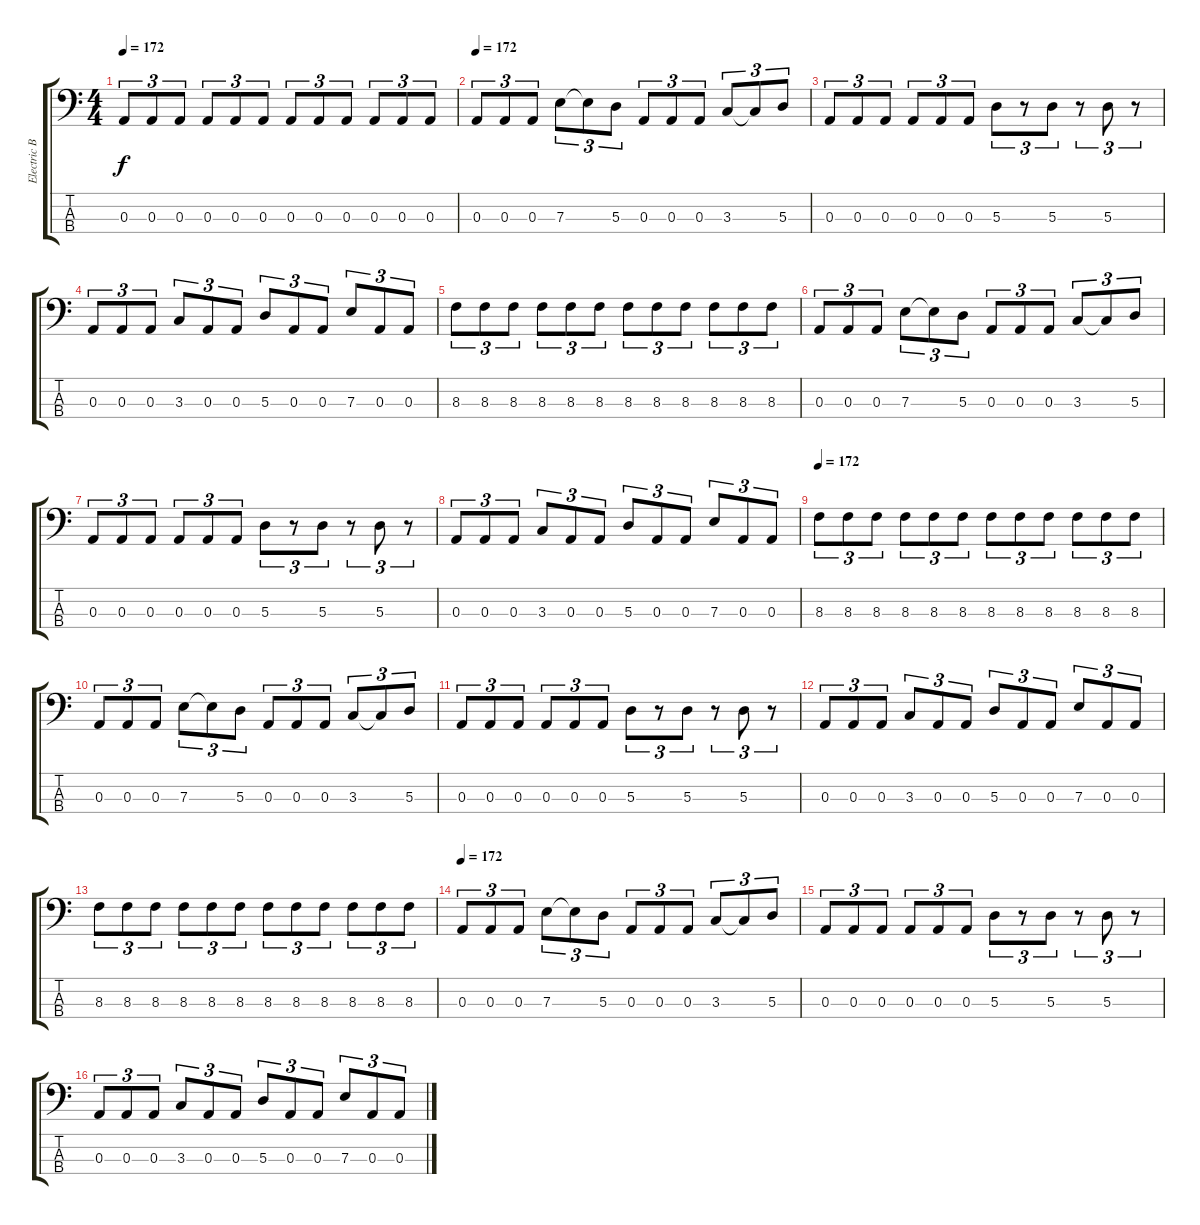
\track ("Electric Bass" "Electric B") {instrument electricbassfinger}
\staff {score tabs}
\tuning (G2 D2 A1 E1) {hide}
\ts (4 4)
\tempo 172
\clef f4
\ks c
0.3.8{tu (3 2) dy f} 0.3.8{tu (3 2)} 0.3.8{tu (3 2)} 0.3.8{tu (3 2)} 0.3.8{tu (3 2)} 0.3.8{tu (3 2)} 0.3.8{tu (3 2)} 0.3.8{tu (3 2)} 0.3.8{tu (3 2)} 0.3.8{tu (3 2)} 0.3.8{tu (3 2)} 0.3.8{tu (3 2)} |
\section ("" "")
\tempo 172
0.3.8{tu (3 2)} 0.3.8{tu (3 2)} 0.3.8{tu (3 2)} 7.3.8{tu (3 2)} 7.3{t}.8{tu (3 2)} 5.3.8{tu (3 2)} 0.3.8{tu (3 2)} 0.3.8{tu (3 2)} 0.3.8{tu (3 2)} 3.3.8{tu (3 2)} 3.3{t}.8{tu (3 2)} 5.3.8{tu (3 2)} |
0.3.8{tu (3 2)} 0.3.8{tu (3 2)} 0.3.8{tu (3 2)} 0.3.8{tu (3 2)} 0.3.8{tu (3 2)} 0.3.8{tu (3 2)} 5.3.8{tu (3 2)} r.8{tu (3 2)} 5.3.8{tu (3 2)} r.8{tu (3 2)} 5.3.8{tu (3 2)} r.8{tu (3 2)} |
0.3.8{tu (3 2)} 0.3.8{tu (3 2)} 0.3.8{tu (3 2)} 3.3.8{tu (3 2)} 0.3.8{tu (3 2)} 0.3.8{tu (3 2)} 5.3.8{tu (3 2)} 0.3.8{tu (3 2)} 0.3.8{tu (3 2)} 7.3.8{tu (3 2)} 0.3.8{tu (3 2)} 0.3.8{tu (3 2)} |
8.3.8{tu (3 2)} 8.3.8{tu (3 2)} 8.3.8{tu (3 2)} 8.3.8{tu (3 2)} 8.3.8{tu (3 2)} 8.3.8{tu (3 2)} 8.3.8{tu (3 2)} 8.3.8{tu (3 2)} 8.3.8{tu (3 2)} 8.3.8{tu (3 2)} 8.3.8{tu (3 2)} 8.3.8{tu (3 2)} |
0.3.8{tu (3 2)} 0.3.8{tu (3 2)} 0.3.8{tu (3 2)} 7.3.8{tu (3 2)} 7.3{t}.8{tu (3 2)} 5.3.8{tu (3 2)} 0.3.8{tu (3 2)} 0.3.8{tu (3 2)} 0.3.8{tu (3 2)} 3.3.8{tu (3 2)} 3.3{t}.8{tu (3 2)} 5.3.8{tu (3 2)} |
0.3.8{tu (3 2)} 0.3.8{tu (3 2)} 0.3.8{tu (3 2)} 0.3.8{tu (3 2)} 0.3.8{tu (3 2)} 0.3.8{tu (3 2)} 5.3.8{tu (3 2)} r.8{tu (3 2)} 5.3.8{tu (3 2)} r.8{tu (3 2)} 5.3.8{tu (3 2)} r.8{tu (3 2)} |
0.3.8{tu (3 2)} 0.3.8{tu (3 2)} 0.3.8{tu (3 2)} 3.3.8{tu (3 2)} 0.3.8{tu (3 2)} 0.3.8{tu (3 2)} 5.3.8{tu (3 2)} 0.3.8{tu (3 2)} 0.3.8{tu (3 2)} 7.3.8{tu (3 2)} 0.3.8{tu (3 2)} 0.3.8{tu (3 2)} |
\section ("" "")
\tempo 172
8.3.8{tu (3 2)} 8.3.8{tu (3 2)} 8.3.8{tu (3 2)} 8.3.8{tu (3 2)} 8.3.8{tu (3 2)} 8.3.8{tu (3 2)} 8.3.8{tu (3 2)} 8.3.8{tu (3 2)} 8.3.8{tu (3 2)} 8.3.8{tu (3 2)} 8.3.8{tu (3 2)} 8.3.8{tu (3 2)} |
0.3.8{tu (3 2)} 0.3.8{tu (3 2)} 0.3.8{tu (3 2)} 7.3.8{tu (3 2)} 7.3{t}.8{tu (3 2)} 5.3.8{tu (3 2)} 0.3.8{tu (3 2)} 0.3.8{tu (3 2)} 0.3.8{tu (3 2)} 3.3.8{tu (3 2)} 3.3{t}.8{tu (3 2)} 5.3.8{tu (3 2)} |
0.3.8{tu (3 2)} 0.3.8{tu (3 2)} 0.3.8{tu (3 2)} 0.3.8{tu (3 2)} 0.3.8{tu (3 2)} 0.3.8{tu (3 2)} 5.3.8{tu (3 2)} r.8{tu (3 2)} 5.3.8{tu (3 2)} r.8{tu (3 2)} 5.3.8{tu (3 2)} r.8{tu (3 2)} |
0.3.8{tu (3 2)} 0.3.8{tu (3 2)} 0.3.8{tu (3 2)} 3.3.8{tu (3 2)} 0.3.8{tu (3 2)} 0.3.8{tu (3 2)} 5.3.8{tu (3 2)} 0.3.8{tu (3 2)} 0.3.8{tu (3 2)} 7.3.8{tu (3 2)} 0.3.8{tu (3 2)} 0.3.8{tu (3 2)} |
8.3.8{tu (3 2)} 8.3.8{tu (3 2)} 8.3.8{tu (3 2)} 8.3.8{tu (3 2)} 8.3.8{tu (3 2)} 8.3.8{tu (3 2)} 8.3.8{tu (3 2)} 8.3.8{tu (3 2)} 8.3.8{tu (3 2)} 8.3.8{tu (3 2)} 8.3.8{tu (3 2)} 8.3.8{tu (3 2)} |
\section ("" "")
\tempo 172
0.3.8{tu (3 2)} 0.3.8{tu (3 2)} 0.3.8{tu (3 2)} 7.3.8{tu (3 2)} 7.3{t}.8{tu (3 2)} 5.3.8{tu (3 2)} 0.3.8{tu (3 2)} 0.3.8{tu (3 2)} 0.3.8{tu (3 2)} 3.3.8{tu (3 2)} 3.3{t}.8{tu (3 2)} 5.3.8{tu (3 2)} |
0.3.8{tu (3 2)} 0.3.8{tu (3 2)} 0.3.8{tu (3 2)} 0.3.8{tu (3 2)} 0.3.8{tu (3 2)} 0.3.8{tu (3 2)} 5.3.8{tu (3 2)} r.8{tu (3 2)} 5.3.8{tu (3 2)} r.8{tu (3 2)} 5.3.8{tu (3 2)} r.8{tu (3 2)} |
0.3.8{tu (3 2)} 0.3.8{tu (3 2)} 0.3.8{tu (3 2)} 3.3.8{tu (3 2)} 0.3.8{tu (3 2)} 0.3.8{tu (3 2)} 5.3.8{tu (3 2)} 0.3.8{tu (3 2)} 0.3.8{tu (3 2)} 7.3.8{tu (3 2)} 0.3.8{tu (3 2)} 0.3.8{tu (3 2)}
